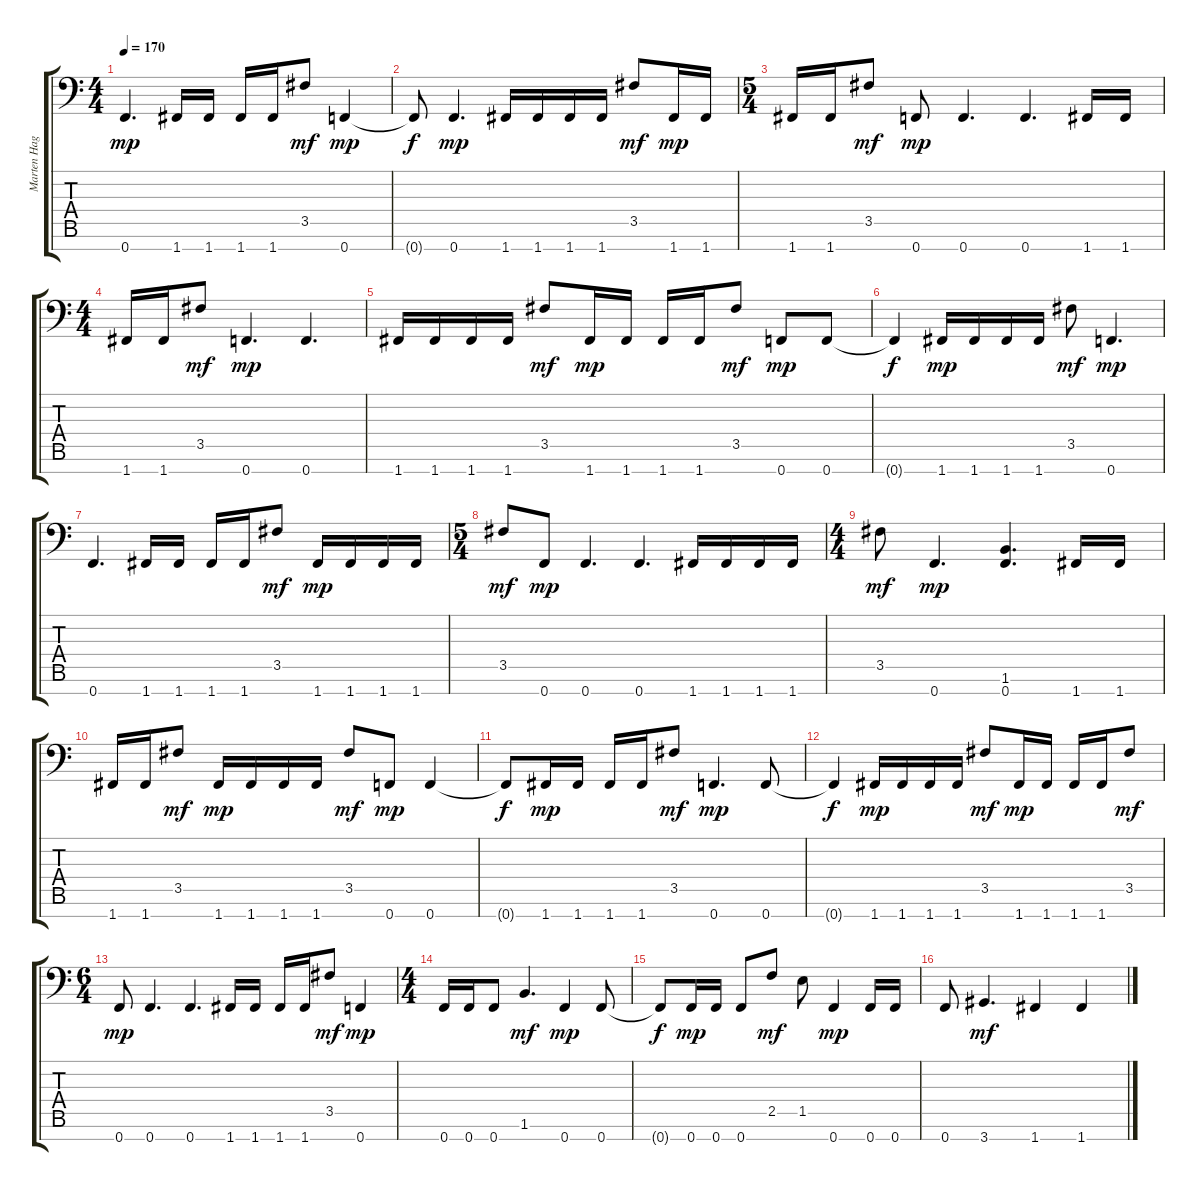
\track ("Marten Hagstrom" "Marten Hag") {instrument distortionguitar}
\staff {score tabs}
\tuning (Bb3 F3 Db3 Ab2 Eb2 Bb1 F1) {hide}
\ts (4 4)
\tempo 170
\clef f4
\ks c
0.7.4{d dy mp} 1.7.16 1.7.16 1.7.16 1.7.16 3.5.8{dy mf} 0.7.4{dy mp} |
0.7{t}.8{dy f} 0.7.4{d dy mp} 1.7.16 1.7.16 1.7.16 1.7.16 3.5.8{dy mf} 1.7.16{dy mp} 1.7.16 |
\ts (5 4)
1.7.16 1.7.16 3.5.8{dy mf} 0.7.8{dy mp} 0.7.4{d} 0.7.4{d} 1.7.16 1.7.16 |
\ts (4 4)
1.7.16 1.7.16 3.5.8{dy mf} 0.7.4{d dy mp} 0.7.4{d} |
1.7.16 1.7.16 1.7.16 1.7.16 3.5.8{dy mf} 1.7.16{dy mp} 1.7.16 1.7.16 1.7.16 3.5.8{dy mf} 0.7.8{dy mp} 0.7.8 |
0.7{t}.4{dy f} 1.7.16{dy mp} 1.7.16 1.7.16 1.7.16 3.5.8{dy mf} 0.7.4{d dy mp} |
0.7.4{d} 1.7.16 1.7.16 1.7.16 1.7.16 3.5.8{dy mf} 1.7.16{dy mp} 1.7.16 1.7.16 1.7.16 |
\ts (5 4)
3.5.8{dy mf} 0.7.8{dy mp} 0.7.4{d} 0.7.4{d} 1.7.16 1.7.16 1.7.16 1.7.16 |
\ts (4 4)
3.5.8{dy mf} 0.7.4{d dy mp} (1.6 0.7).4{d} 1.7.16 1.7.16 |
1.7.16 1.7.16 3.5.8{dy mf} 1.7.16{dy mp} 1.7.16 1.7.16 1.7.16 3.5.8{dy mf} 0.7.8{dy mp} 0.7.4 |
0.7{t}.8{dy f} 1.7.16{dy mp} 1.7.16 1.7.16 1.7.16 3.5.8{dy mf} 0.7.4{d dy mp} 0.7.8 |
0.7{t}.4{dy f} 1.7.16{dy mp} 1.7.16 1.7.16 1.7.16 3.5.8{dy mf} 1.7.16{dy mp} 1.7.16 1.7.16 1.7.16 3.5.8{dy mf} |
\ts (6 4)
0.7.8{dy mp} 0.7.4{d} 0.7.4{d} 1.7.16 1.7.16 1.7.16 1.7.16 3.5.8{dy mf} 0.7.4{dy mp} |
\ts (4 4)
0.7.16 0.7.16 0.7.8 1.6.4{d dy mf} 0.7.4{dy mp} 0.7.8 |
0.7{t}.8{dy f} 0.7.16{dy mp} 0.7.16 0.7.8 2.5.8{dy mf} 1.5.8 0.7.4{dy mp} 0.7.16 0.7.16 |
0.7.8 3.7.4{d dy mf} 1.7.4 1.7.4
